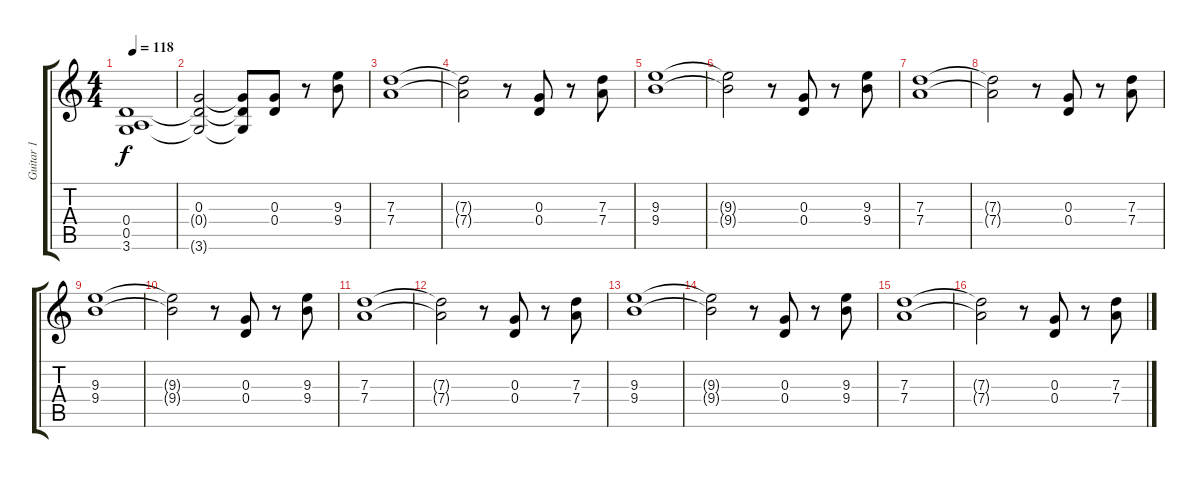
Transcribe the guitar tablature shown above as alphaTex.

\track ("Guitar 1" "Guitar 1") {instrument overdrivenguitar}
\staff {score tabs}
\tuning (E4 B3 G3 D3 A2 E2) {hide}
\ts (4 4)
\tempo 118
\clef g2
\ks c
(0.4 0.5 3.6).1{dy f} |
(0.3{t} 0.4{t} 3.6{t}).2 (0.3{t} 0.4{t} 3.6{t}).8 (0.3 0.4).8 r.8 (9.3 9.4).8 |
(7.3 7.4).1 |
(7.3{t} 7.4{t}).2 r.8 (0.3 0.4).8 r.8 (7.3 7.4).8 |
(9.3 9.4).1 |
(9.3{t} 9.4{t}).2 r.8 (0.3 0.4).8 r.8 (9.3 9.4).8 |
(7.3 7.4).1 |
(7.3{t} 7.4{t}).2 r.8 (0.3 0.4).8 r.8 (7.3 7.4).8 |
(9.3 9.4).1 |
(9.3{t} 9.4{t}).2 r.8 (0.3 0.4).8 r.8 (9.3 9.4).8 |
(7.3 7.4).1 |
(7.3{t} 7.4{t}).2 r.8 (0.3 0.4).8 r.8 (7.3 7.4).8 |
(9.3 9.4).1 |
(9.3{t} 9.4{t}).2 r.8 (0.3 0.4).8 r.8 (9.3 9.4).8 |
(7.3 7.4).1 |
(7.3{t} 7.4{t}).2 r.8 (0.3 0.4).8 r.8 (7.3 7.4).8
